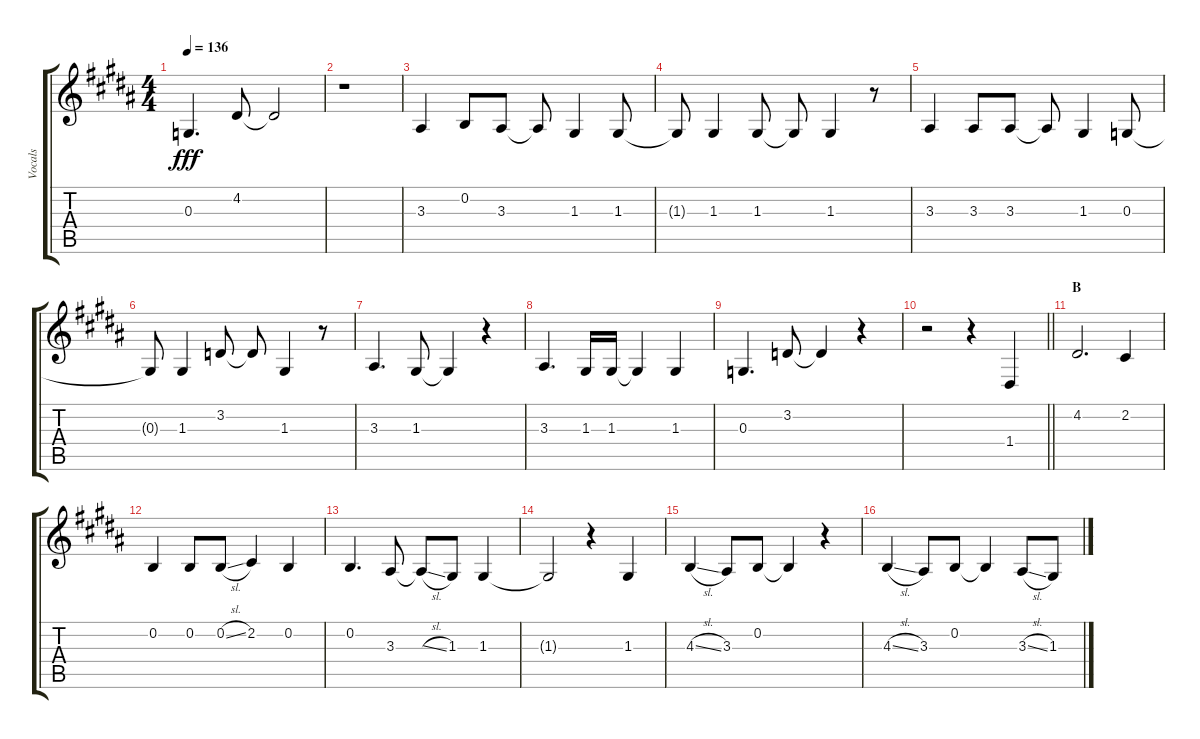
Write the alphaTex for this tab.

\track ("Vocals" "Vocals") {instrument voiceoohs}
\staff {score tabs}
\tuning (E4 B3 G3 D3 A2 E2) {hide}
\ts (4 4)
\tempo 136
\clef g2
\ks b
0.3.4{d dy fff} 4.2.8 4.2{t}.2 |
r.1 |
3.3.4 0.2.8 3.3.8 3.3{t}.8 1.3.4 1.3.8 |
1.3{t}.8 1.3.4 1.3.8 1.3{t}.8 1.3.4 r.8 |
3.3.4 3.3.8 3.3.8 3.3{t}.8 1.3.4 0.3.8 |
0.3{t}.8 1.3.4 3.2.8 3.2{t}.8 1.3.4 r.8 |
3.3.4{d} 1.3.8 1.3{t}.4 r.4 |
3.3.4{d} 1.3.16 1.3.16 1.3{t}.4 1.3.4 |
0.3.4{d} 3.2.8 3.2{t}.4 r.4 |
\barLineRight lightlight
r.2 r.4 1.4.4 |
\section ("" "B")
4.2.2{d} 2.2.4 |
0.2.4 0.2.8 0.2{sl}.8 2.2.4 0.2.4 |
0.2.4{d} 3.3.8 3.3{sl t}.8 1.3.8 1.3.4 |
1.3{t}.2 r.4 1.3.4 |
4.3{sl}.4 3.3.8 0.2.8 0.2{t}.4 r.4 |
4.3{sl}.4 3.3.8 0.2.8 0.2{t}.4 3.3{sl}.8 1.3.8
